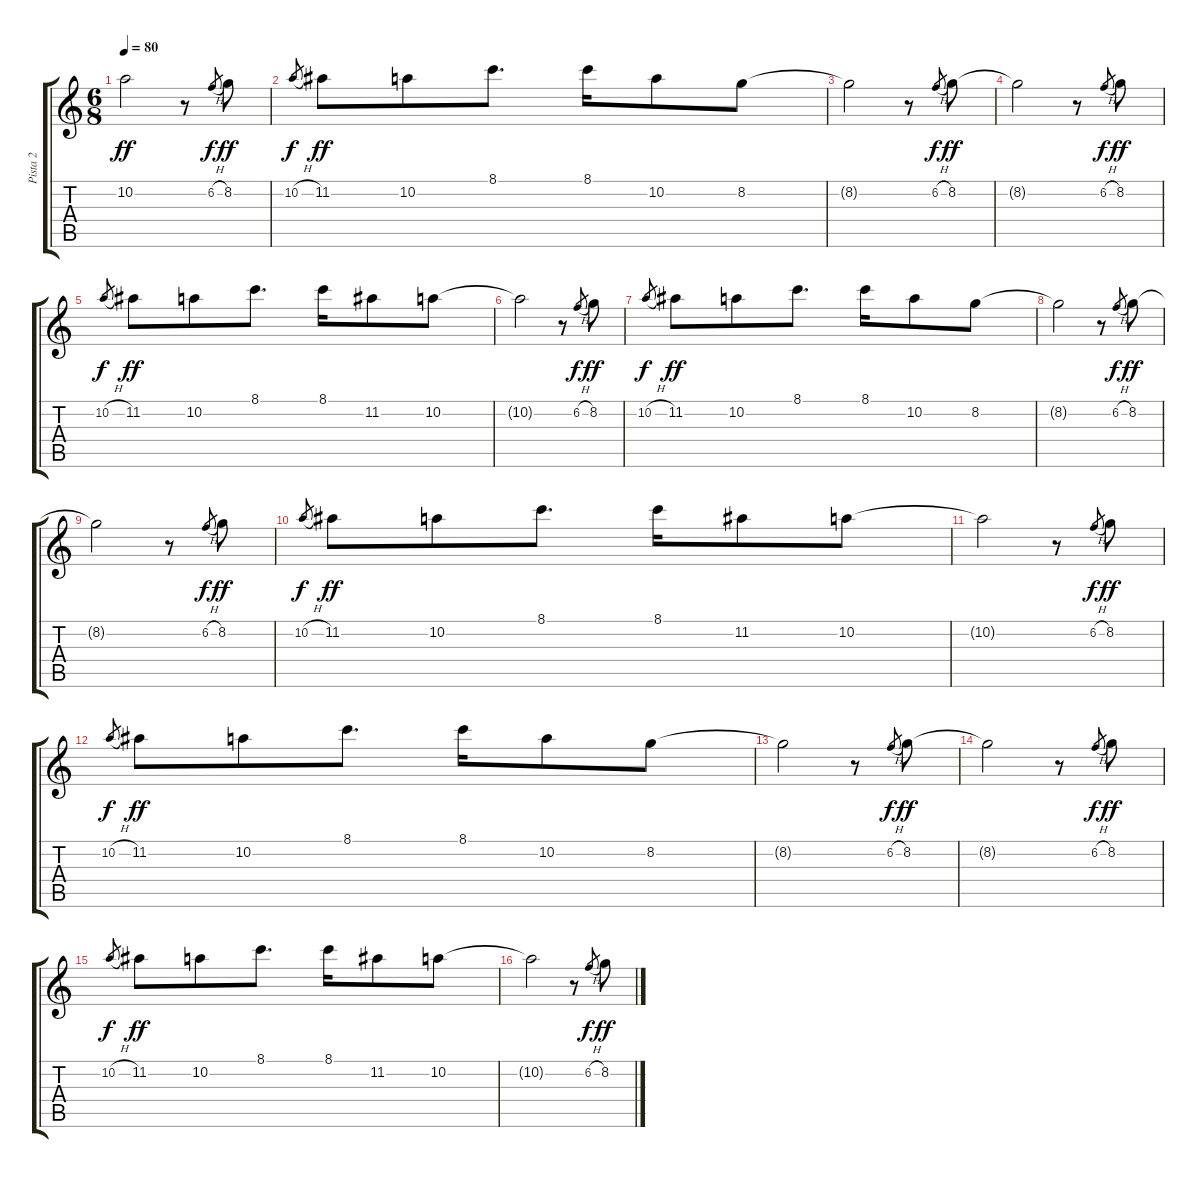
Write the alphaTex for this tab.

\track ("Pista 2" "Pista 2") {instrument acousticguitarnylon}
\staff {score tabs}
\tuning (E4 B3 G3 D3 A2 E2) {hide}
\ts (6 8)
\tempo 80
\clef g2
\ks c
10.2{t}.2{dy ff} r.8 6.2{h}.8{gr dy f} 8.2.8{dy ff} |
10.2{h}.8{gr dy f} 11.2.8{dy ff} 10.2.8 8.1.8{d} 8.1.16 10.2.8 8.2.8 |
8.2{t}.2 r.8 6.2{h}.8{gr dy f} 8.2.8{dy ff} |
8.2{t}.2 r.8 6.2{h}.8{gr dy f} 8.2.8{dy ff} |
10.2{h}.8{gr dy f} 11.2.8{dy ff} 10.2.8 8.1.8{d} 8.1.16 11.2.8 10.2.8 |
10.2{t}.2 r.8 6.2{h}.8{gr dy f} 8.2.8{dy ff} |
10.2{h}.8{gr dy f} 11.2.8{dy ff} 10.2.8 8.1.8{d} 8.1.16 10.2.8 8.2.8 |
8.2{t}.2 r.8 6.2{h}.8{gr dy f} 8.2.8{dy ff} |
8.2{t}.2 r.8 6.2{h}.8{gr dy f} 8.2.8{dy ff} |
10.2{h}.8{gr dy f} 11.2.8{dy ff} 10.2.8 8.1.8{d} 8.1.16 11.2.8 10.2.8 |
10.2{t}.2 r.8 6.2{h}.8{gr dy f} 8.2.8{dy ff} |
10.2{h}.8{gr dy f} 11.2.8{dy ff} 10.2.8 8.1.8{d} 8.1.16 10.2.8 8.2.8 |
8.2{t}.2 r.8 6.2{h}.8{gr dy f} 8.2.8{dy ff} |
8.2{t}.2 r.8 6.2{h}.8{gr dy f} 8.2.8{dy ff} |
10.2{h}.8{gr dy f} 11.2.8{dy ff} 10.2.8 8.1.8{d} 8.1.16 11.2.8 10.2.8 |
10.2{t}.2 r.8 6.2{h}.8{gr dy f} 8.2.8{dy ff}
